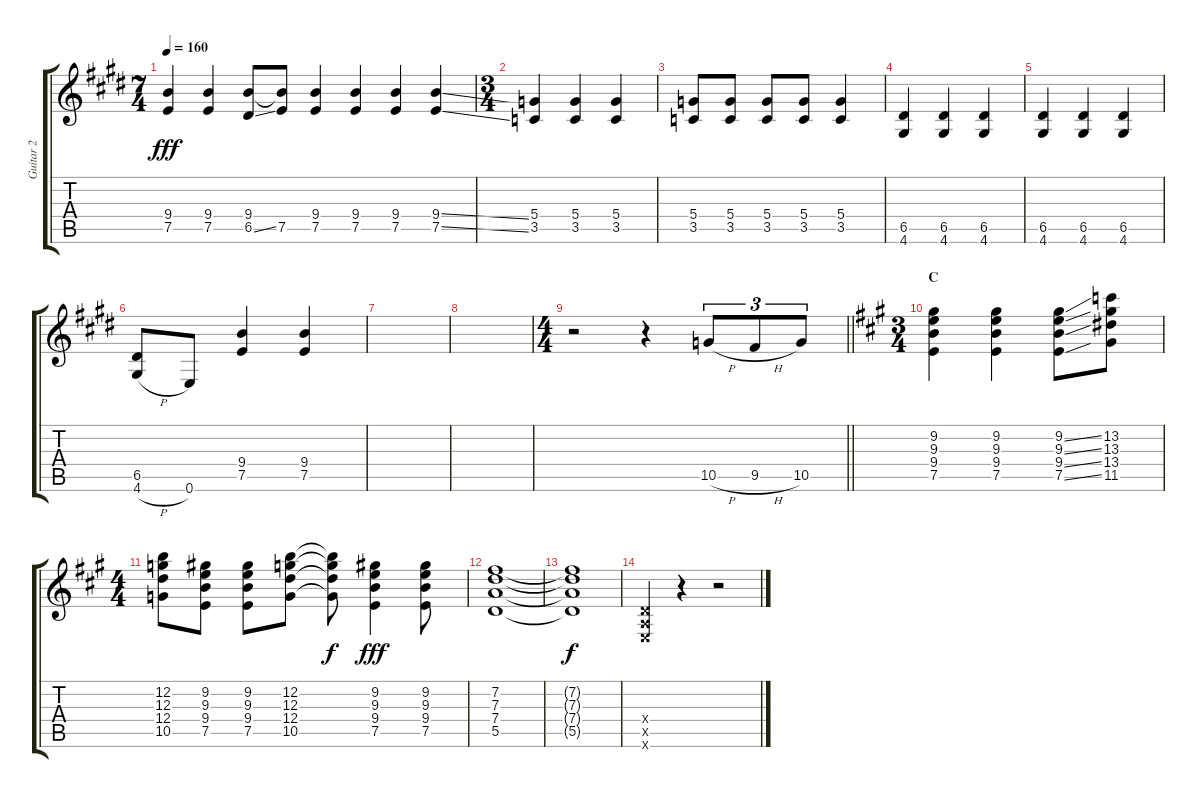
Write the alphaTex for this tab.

\track ("Guitar 2" "Guitar 2") {instrument distortionguitar}
\staff {score tabs}
\tuning (E4 B3 G3 D3 A2 E2) {hide}
\ts (7 4)
\tempo 160
\clef g2
\ks e
(9.4 7.5).4{dy fff} (9.4 7.5).4 (9.4 6.5{ss}).8 (9.4{t} 7.5).8 (9.4 7.5).4 (9.4 7.5).4 (9.4 7.5).4 (9.4{ss} 7.5{ss}).4 |
\ts (3 4)
(5.4 3.5).4 (5.4 3.5).4 (5.4 3.5).4 |
(5.4 3.5).8 (5.4 3.5).8 (5.4 3.5).8 (5.4 3.5).8 (5.4 3.5).4 |
(6.5 4.6).4 (6.5 4.6).4 (6.5 4.6).4 |
(6.5 4.6).4 (6.5 4.6).4 (6.5 4.6).4 |
(6.5 4.6{h}).8 0.6.8 (9.4 7.5).4 (9.4 7.5).4 |
|
|
\ts (4 4)
\barLineRight lightlight
r.2 r.4 10.5{h}.8{tu (3 2)} 9.5{h}.8{tu (3 2)} 10.5.8{tu (3 2)} |
\ts (3 4)
\section ("" "C")
\ks a
(9.2 9.3 9.4 7.5).4 (9.2 9.3 9.4 7.5).4 (9.2{ss} 9.3{ss} 9.4{ss} 7.5{ss}).8 (13.2 13.3 13.4 11.5).8 |
\ts (4 4)
(12.2 12.3 12.4 10.5).8 (9.2 9.3 9.4 7.5).8 (9.2 9.3 9.4 7.5).8 (12.2 12.3 12.4 10.5).8 (12.2{t} 12.3{t} 12.4{t} 10.5{t}).8{dy f} (9.2 9.3 9.4 7.5).4{dy fff} (9.2 9.3 9.4 7.5).8 |
(7.2 7.3 7.4 5.5).1 |
(7.2{t} 7.3{t} 7.4{t} 5.5{t}).1{dy f} |
(0.4{x} 0.5{x} 0.6{x}).4 r.4 r.2
